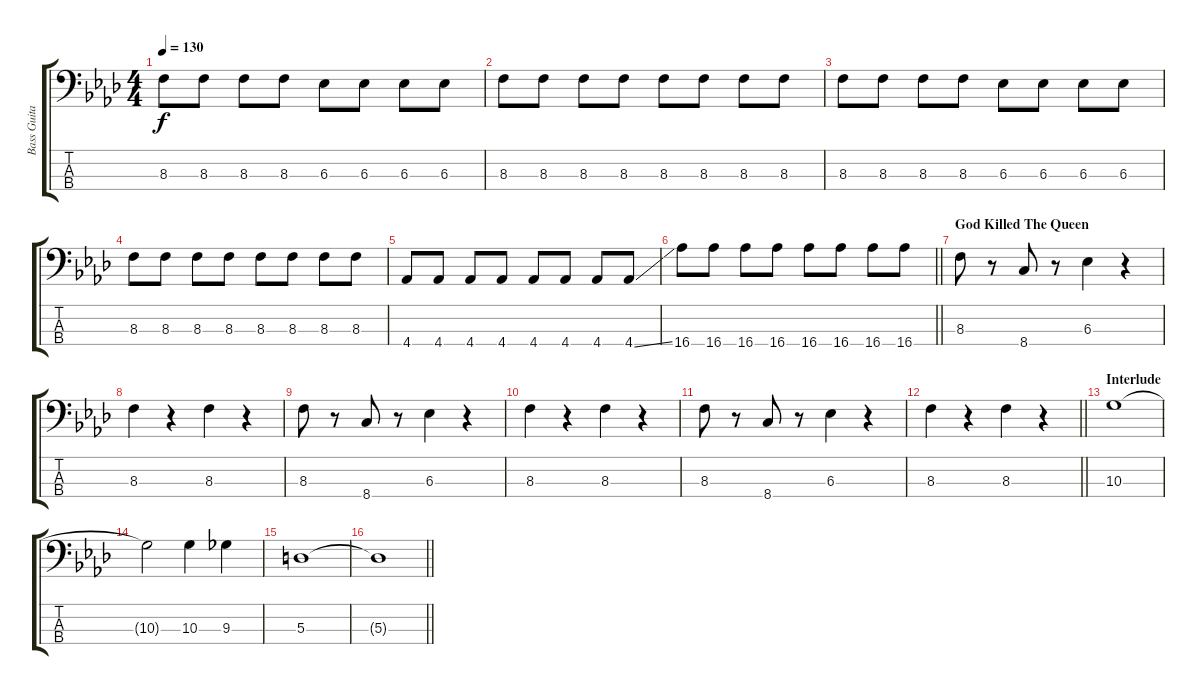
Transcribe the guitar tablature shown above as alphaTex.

\track ("Bass Guitar" "Bass Guita") {instrument electricbasspick}
\staff {score tabs}
\tuning (G2 D2 A1 E1) {hide}
\ts (4 4)
\tempo 130
\clef f4
\ks fminor
8.3.8{dy f} 8.3.8 8.3.8 8.3.8 6.3.8 6.3.8 6.3.8 6.3.8 |
8.3.8 8.3.8 8.3.8 8.3.8 8.3.8 8.3.8 8.3.8 8.3.8 |
8.3.8 8.3.8 8.3.8 8.3.8 6.3.8 6.3.8 6.3.8 6.3.8 |
8.3.8 8.3.8 8.3.8 8.3.8 8.3.8 8.3.8 8.3.8 8.3.8 |
4.4.8 4.4.8 4.4.8 4.4.8 4.4.8 4.4.8 4.4.8 4.4{ss}.8 |
\barLineRight lightlight
16.4.8 16.4.8 16.4.8 16.4.8 16.4.8 16.4.8 16.4.8 16.4.8 |
\section ("" "God Killed The Queen")
8.3.8 r.8 8.4.8 r.8 6.3.4 r.4 |
8.3.4 r.4 8.3.4 r.4 |
8.3.8 r.8 8.4.8 r.8 6.3.4 r.4 |
8.3.4 r.4 8.3.4 r.4 |
8.3.8 r.8 8.4.8 r.8 6.3.4 r.4 |
\barLineRight lightlight
8.3.4 r.4 8.3.4 r.4 |
\section ("" "Interlude")
10.3.1 |
10.3{t}.2 10.3.4 9.3.4 |
5.3.1 |
\barLineRight lightlight
5.3{t}.1
